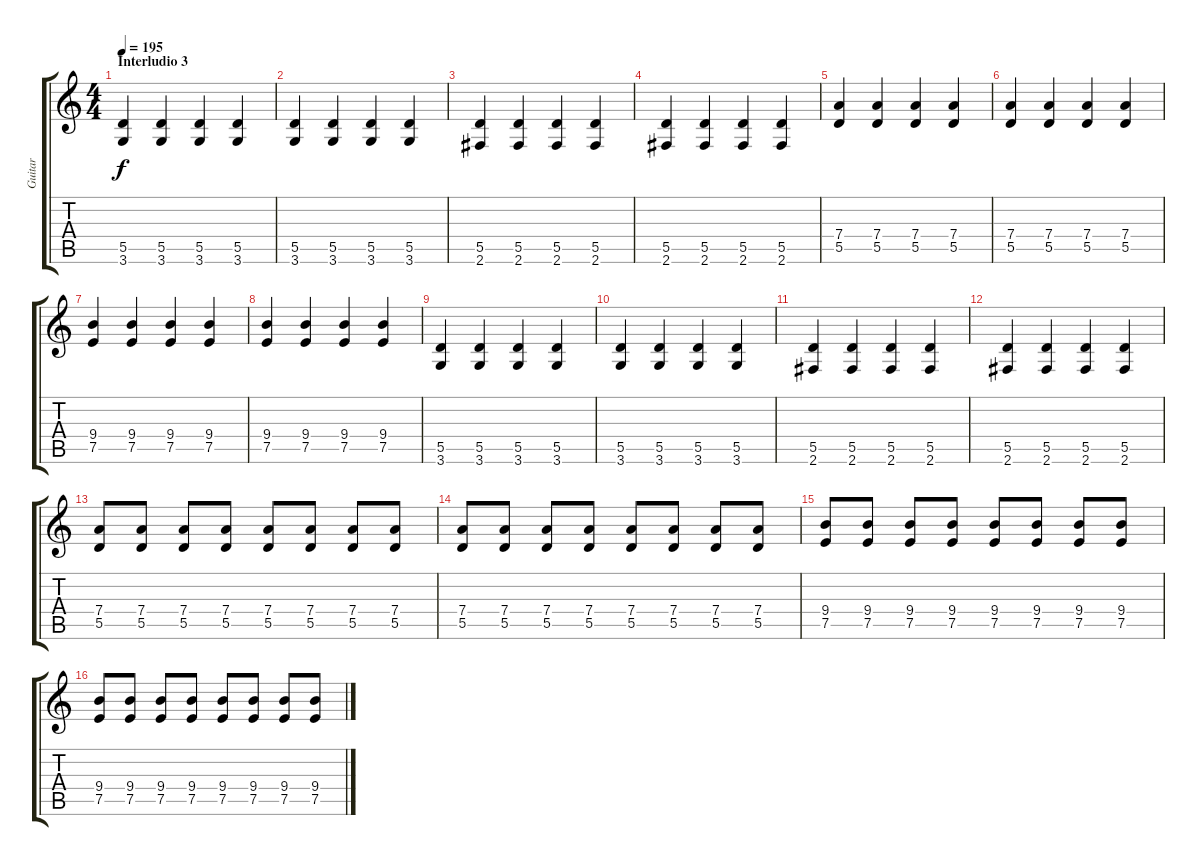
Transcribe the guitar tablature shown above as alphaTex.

\track ("Guitar" "Guitar") {instrument overdrivenguitar}
\staff {score tabs}
\tuning (E4 B3 G3 D3 A2 E2) {hide}
\ts (4 4)
\section ("" "Interludio 3")
\tempo 195
\clef g2
\ks c
(5.5 3.6).4{dy f instrument overdrivenguitar} (5.5 3.6).4 (5.5 3.6).4 (5.5 3.6).4 |
(5.5 3.6).4 (5.5 3.6).4 (5.5 3.6).4 (5.5 3.6).4 |
(5.5 2.6).4 (5.5 2.6).4 (5.5 2.6).4 (5.5 2.6).4 |
(5.5 2.6).4 (5.5 2.6).4 (5.5 2.6).4 (5.5 2.6).4 |
(7.4 5.5).4 (7.4 5.5).4 (7.4 5.5).4 (7.4 5.5).4 |
(7.4 5.5).4 (7.4 5.5).4 (7.4 5.5).4 (7.4 5.5).4 |
(9.4 7.5).4 (9.4 7.5).4 (9.4 7.5).4 (9.4 7.5).4 |
(9.4 7.5).4 (9.4 7.5).4 (9.4 7.5).4 (9.4 7.5).4 |
(5.5 3.6).4 (5.5 3.6).4 (5.5 3.6).4 (5.5 3.6).4 |
(5.5 3.6).4 (5.5 3.6).4 (5.5 3.6).4 (5.5 3.6).4 |
(5.5 2.6).4 (5.5 2.6).4 (5.5 2.6).4 (5.5 2.6).4 |
(5.5 2.6).4 (5.5 2.6).4 (5.5 2.6).4 (5.5 2.6).4 |
(7.4 5.5).8 (7.4 5.5).8 (7.4 5.5).8 (7.4 5.5).8 (7.4 5.5).8 (7.4 5.5).8 (7.4 5.5).8 (7.4 5.5).8 |
(7.4 5.5).8 (7.4 5.5).8 (7.4 5.5).8 (7.4 5.5).8 (7.4 5.5).8 (7.4 5.5).8 (7.4 5.5).8 (7.4 5.5).8 |
(9.4 7.5).8 (9.4 7.5).8 (9.4 7.5).8 (9.4 7.5).8 (9.4 7.5).8 (9.4 7.5).8 (9.4 7.5).8 (9.4 7.5).8 |
(9.4 7.5).8 (9.4 7.5).8 (9.4 7.5).8 (9.4 7.5).8 (9.4 7.5).8 (9.4 7.5).8 (9.4 7.5).8 (9.4 7.5).8
